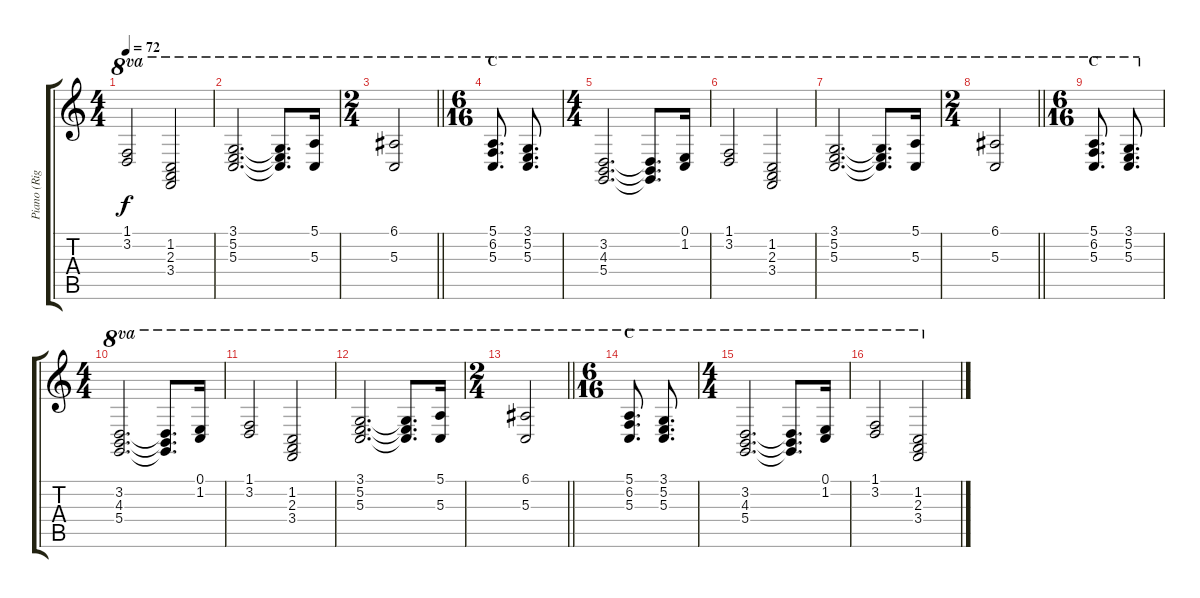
\track ("Piano (Right Hand)" "Piano (Rig") {instrument electricgrandpiano}
\staff {score tabs}
\tuning (E4 B3 G3 D3 A2 E2) {hide}
\ts (4 4)
\tempo 72
\clef g2
\ks c
(1.1 3.2).2{ot 8va dy f} (1.2 2.3 3.4).2{ot 8va} |
(3.1 5.2 5.3).2{d ot 8va} (3.1{t} 5.2{t} 5.3{t}).8{d ot 8va} (5.1 5.3).16{ot 8va} |
\ts (2 4)
\barLineRight lightlight
(6.1 5.3).2{ot 8va} |
\ts (6 16)
\section ("" "C")
(5.1 6.2 5.3).8{d ot 8va} (3.1 5.2 5.3).8{d ot 8va} |
\ts (4 4)
(3.2 4.3 5.4).2{d ot 8va} (3.2{t} 4.3{t} 5.4{t}).8{d ot 8va} (0.1 1.2).16{ot 8va} |
(1.1 3.2).2{ot 8va} (1.2 2.3 3.4).2{ot 8va} |
(3.1 5.2 5.3).2{d ot 8va} (3.1{t} 5.2{t} 5.3{t}).8{d ot 8va} (5.1 5.3).16{ot 8va} |
\ts (2 4)
\barLineRight lightlight
(6.1 5.3).2{ot 8va} |
\ts (6 16)
\section ("" "C")
(5.1 6.2 5.3).8{d ot 8va} (3.1 5.2 5.3).8{d ot 8va} |
\ts (4 4)
(3.2 4.3 5.4).2{d ot 8va} (3.2{t} 4.3{t} 5.4{t}).8{d ot 8va} (0.1 1.2).16{ot 8va} |
(1.1 3.2).2{ot 8va} (1.2 2.3 3.4).2{ot 8va} |
(3.1 5.2 5.3).2{d ot 8va} (3.1{t} 5.2{t} 5.3{t}).8{d ot 8va} (5.1 5.3).16{ot 8va} |
\ts (2 4)
\barLineRight lightlight
(6.1 5.3).2{ot 8va} |
\ts (6 16)
\section ("" "C")
(5.1 6.2 5.3).8{d ot 8va} (3.1 5.2 5.3).8{d ot 8va} |
\ts (4 4)
(3.2 4.3 5.4).2{d ot 8va} (3.2{t} 4.3{t} 5.4{t}).8{d ot 8va} (0.1 1.2).16{ot 8va} |
(1.1 3.2).2{ot 8va} (1.2 2.3 3.4).2{ot 8va}
